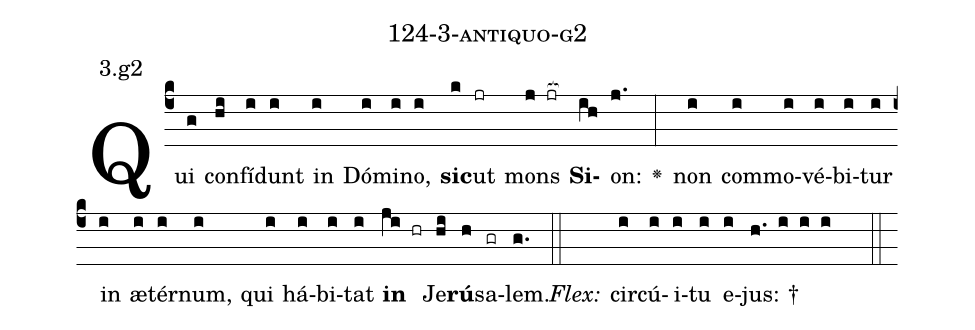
name: 124-3-antiquo-g2;
annotation: 3.g2;
%%
(c4)Qui(g) con(hi)fí(i)dunt(i) in(i) Dó(i)mi(i)no,(i) <b>sic</b>(k)ut(jr) mons(j jr[ocb:1{]) <b>Si</b>(ih[ocb:0}])on:(j.) <v>\greheightstar</v>(:) non(i) com(i)mo(i)vé(i)bi(i)tur(i) in(i) æ(i)tér(i)num,(i) qui(i) há(i)bi(i)tat(i) <b>in</b>(ji hr) Je(hi)<b>rú</b>(h)sa(gr)lem.(g.) (::)
<i>Flex:</i>()  cir(i)cú(i)i(i)tu(i) e(i)jus: †(h. i i i  ::)

%E(i) u(i) o(ji) u(hi) a(h) e.(g.) (::)
